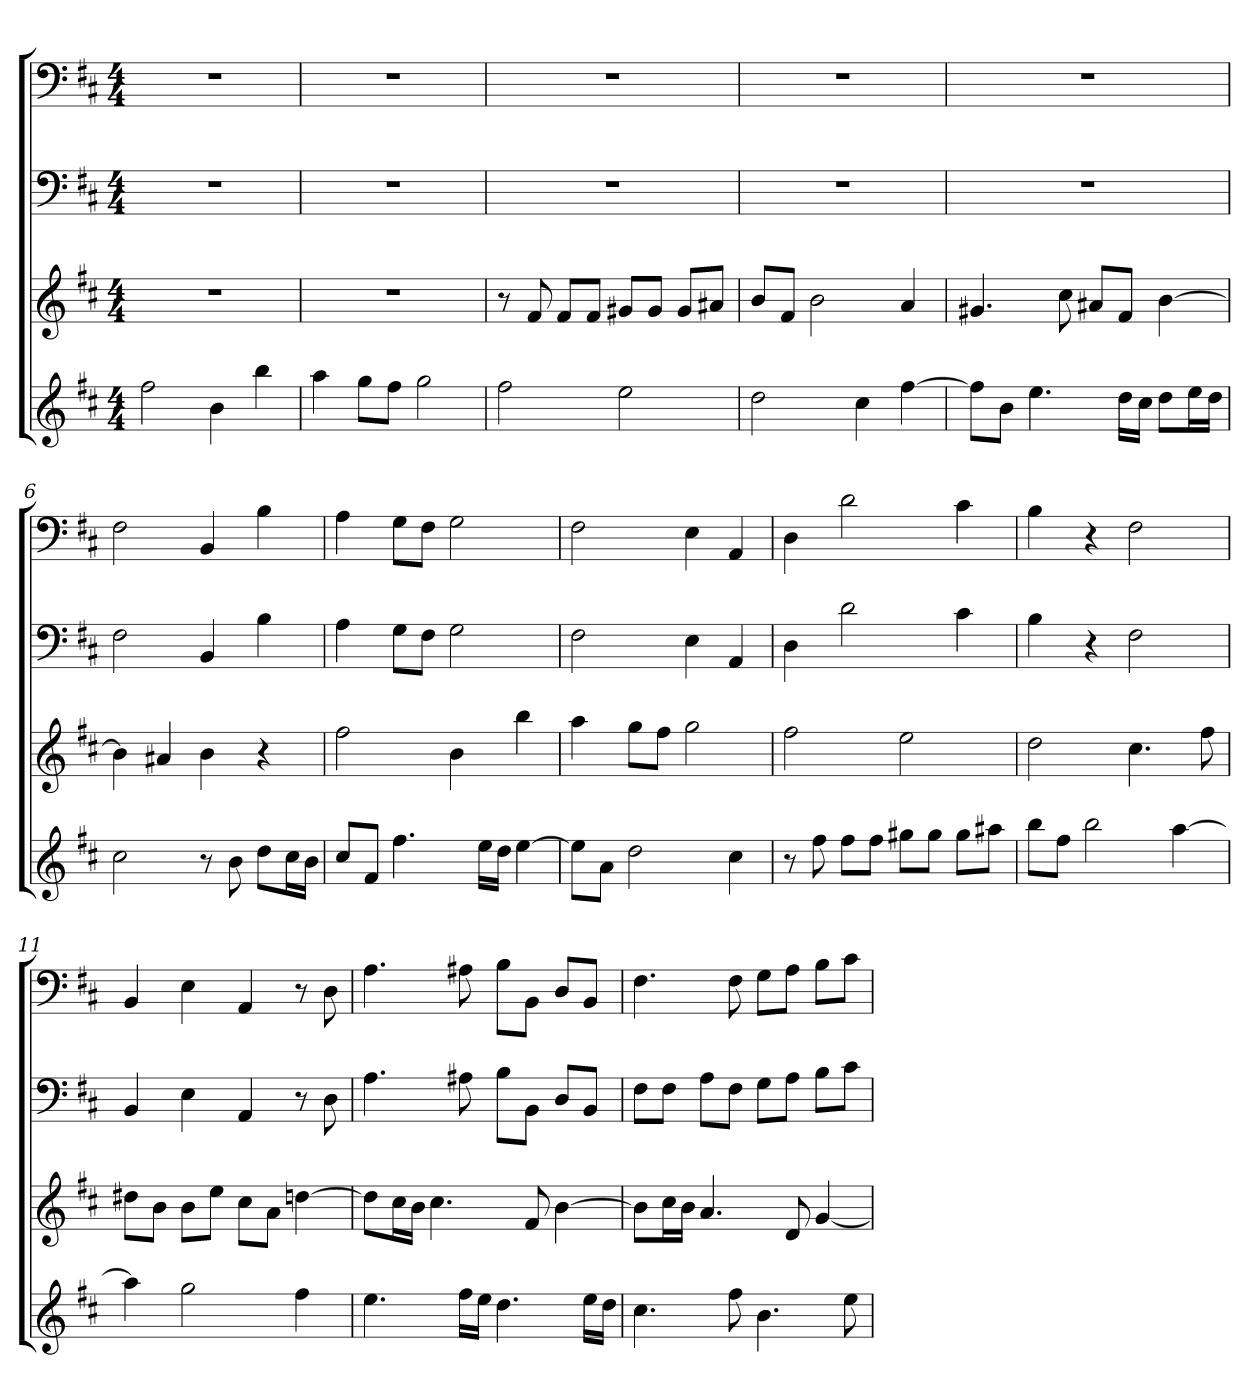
**kern	**kern	**kern	**kern
*part4	*part3	*part2	*part1
*staff4	*staff3	*staff2	*staff1
*k[f#c#]	*k[f#c#]	*k[f#c#]	*k[f#c#]
*b:	*b:	*b:	*b:
*M4/4	*M4/4	*M4/4	*M4/4
=1	=1	=1	=1
2ff#	1r	1r	1r
4b	.	.	.
4bb	.	.	.
=2	=2	=2	=2
4aa	1r	1r	1r
8ggL	.	.	.
8ff#J	.	.	.
2gg	.	.	.
=3	=3	=3	=3
2ff#	8r	1r	1r
.	8f#	.	.
.	8f#L	.	.
.	8f#J	.	.
2ee	8g#XL	.	.
.	8g#J	.	.
.	8g#L	.	.
.	8a#XJ	.	.
=4	=4	=4	=4
2dd	8bL	1r	1r
.	8f#J	.	.
.	2b	.	.
4cc#	.	.	.
[4ff#	4a	.	.
=5	=5	=5	=5
8ff#L]	4.g#X	1r	1r
8bJ	.	.	.
4.ee	.	.	.
.	8cc#	.	.
.	8a#XL	.	.
16ddLL	8f#J	.	.
16cc#JJ	.	.	.
8ddL	[4b	.	.
16eeL	.	.	.
16ddJJ	.	.	.
=6	=6	=6	=6
2cc#	4b]	2F#	2F#
.	4a#X	.	.
8r	4b	4BB	4BB
8b	.	.	.
8ddL	4r	4B	4B
16cc#L	.	.	.
16bJJ	.	.	.
=7	=7	=7	=7
8cc#L	2ff#	4A	4A
8f#J	.	.	.
4.ff#	.	8GL	8GL
.	.	8F#J	8F#J
.	4b	2G	2G
16eeLL	.	.	.
16ddJJ	.	.	.
[4ee	4bb	.	.
=8	=8	=8	=8
8eeL]	4aa	2F#	2F#
8aJ	.	.	.
2dd	8ggL	.	.
.	8ff#J	.	.
.	2gg	4E	4E
4cc#	.	4AA	4AA
=9	=9	=9	=9
8r	2ff#	4D	4D
8ff#	.	.	.
8ff#L	.	2d	2d
8ff#J	.	.	.
8gg#XL	2ee	.	.
8gg#J	.	.	.
8gg#L	.	4c#	4c#
8aa#XJ	.	.	.
=10	=10	=10	=10
8bbL	2dd	4B	4B
8ff#J	.	.	.
2bb	.	4r	4r
.	4.cc#	2F#	2F#
[4aa	.	.	.
.	8ff#	.	.
=11	=11	=11	=11
4aa]	8dd#XL	4BB	4BB
.	8bJ	.	.
2gg	8bL	4E	4E
.	8eeJ	.	.
.	8cc#L	4AA	4AA
.	8aJ	.	.
4ff#	[4ddn	8r	8r
.	.	8D	8D
=12	=12	=12	=12
4.ee	8ddL]	4.A	4.A
.	16cc#L	.	.
.	16bJJ	.	.
.	4.cc#	.	.
16ff#LL	.	8A#X	8A#X
16eeJJ	.	.	.
4.dd	.	8BL	8BL
.	8f#	8BBJ	8BBJ
.	[4b	8DL	8DL
16eeLL	.	8BBJ	8BBJ
16ddJJ	.	.	.
=13	=13	=13	=13
4.cc#	8bL]	8F#L	4.F#
.	16cc#L	8F#J	.
.	16bJJ	.	.
.	4.a	8AL	.
8ff#	.	8F#J	8F#
4.b	.	8GL	8GL
.	8d	8AJ	8AJ
.	[4g	8BL	8BL
8ee	.	8c#J	8c#J
=	=	=	=
*-	*-	*-	*-
